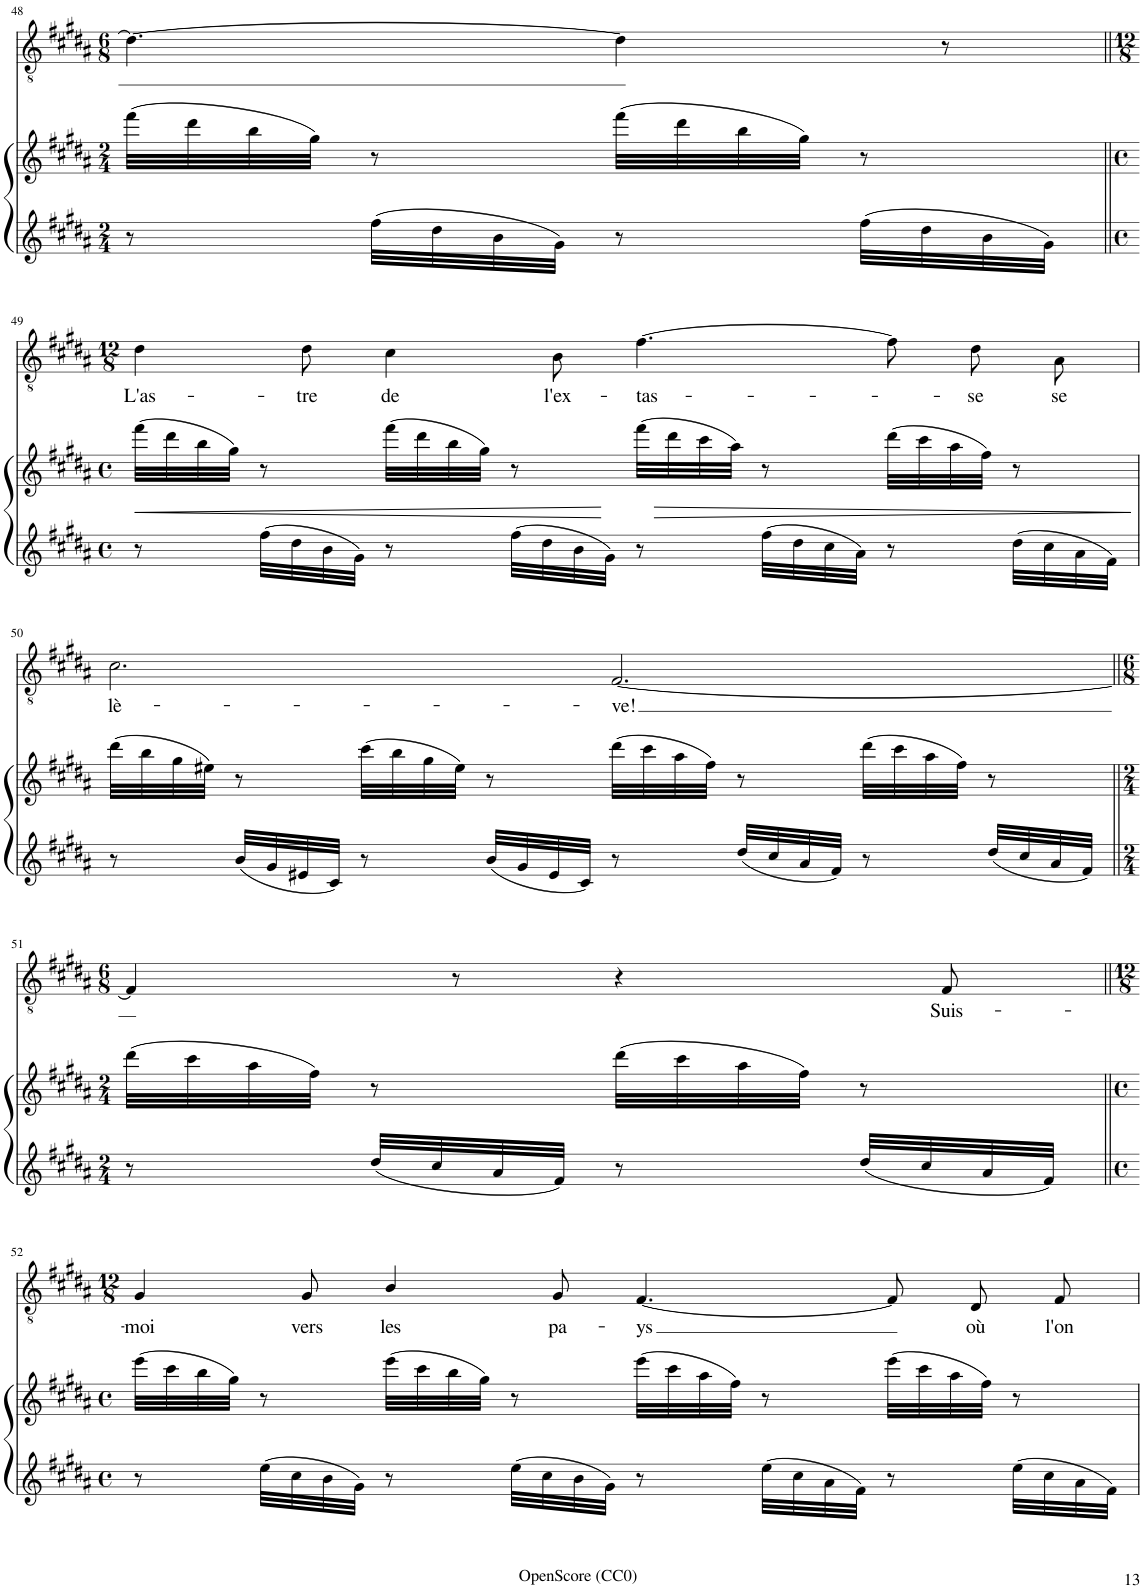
**kern	**kern	**dynam	**kern	**text
*part2	*part2	*part2	*part1	*part1
*staff3	*staff2	*staff2/3	*staff1	*staff1
*I"Piano	*	*	*I"Tenor	*
*I'Pno	*	*	*	*
!!LO:PB:g=z
*clefG2	*clefG2	*	*clefGv2	*
*k[f#c#g#d#a#]	*k[f#c#g#d#a#]	*	*k[f#c#g#d#a#]	*
*M2/4	*M2/4	*	*M6/8	*
=48	=48	=48	=48	=48
8r	(32fff#\LLL	.	4.d#\_	.
.	32ddd#\	.	.	.
.	32bb\	.	.	.
.	32gg#\JJJ)	.	.	.
32ff#\LLL	8r	.	.	.
32dd#\	.	.	.	.
32b\	.	.	.	.
32g#\JJJ	.	.	.	.
8r	(32fff#\LLL	.	.	.
.	32ddd#\	.	.	.
.	32bb\	.	.	.
.	32gg#\JJJ)	.	.	.
32ff#\LLL	8r	.	4d#\]	.
32dd#\	.	.	.	.
32b\	.	.	.	.
32g#\JJJ	.	.	.	.
4ryy	4ryy	.	.	.
.	.	.	8r	.
!!LO:LB:g=z
=49||	=49||	=49||	=49||	=49||
*M4/4	*M4/4	*	*M12/8	*
!	!	!LO:HP:b	!	!LO:LY:b
8r	(32fff#\LLL	<	4d#\	L'as-
.	32ddd#\	.	.	.
.	32bb\	.	.	.
.	32gg#\JJJ)	.	.	.
32ff#\LLL	8r	.	.	.
32dd#\	.	.	.	.
32b\	.	.	.	.
32g#\JJJ	.	.	.	.
!	!	!	!	!LO:LY:b
8r	(32fff#\LLL	.	8d#\	-tre
.	32ddd#\	.	.	.
.	32bb\	.	.	.
.	32gg#\JJJ)	.	.	.
!	!	!	!	!LO:LY:b
32ff#\LLL	8r	.	4c#\	de
32dd#\	.	.	.	.
32b\	.	.	.	.
32g#\JJJ	.	.	.	.
!	!	!LO:HP:n=1:b	!	!
8r	(32fff#\LLL	[ >	.	.
.	32ddd#\	.	.	.
.	32ccc#\	.	.	.
.	32aa#\JJJ)	.	.	.
!	!	!	!	!LO:LY:b
32ff#\LLL	8r	.	8B\	l'ex-
32dd#\	.	.	.	.
32cc#\	.	.	.	.
32a#\JJJ	.	.	.	.
!	!	!	!	!LO:LY:b
8r	(32ddd#\LLL	.	[4.f#\	-tas-
.	32ccc#\	.	.	.
.	32aa#\	.	.	.
.	32ff#\JJJ)	.	.	.
32dd#\LLL	8r	.	.	.
32cc#\	.	.	.	.
32a#\	.	.	.	.
32f#\JJJ	.	.	.	.
2ryy	2ryy	]	.	.
.	.	.	8f#\L]	.
!	!	!	!	!LO:LY:b
.	.	.	8d#\	-se
!	!	!	!	!LO:LY:b
.	.	.	8A#\J	se
!!LO:LB:g=z
=50	=50	=50	=50	=50
!	!	!	!	!LO:LY:b
8r	(32ddd#\LLL	.	2.c#\	lè-
.	32bb\	.	.	.
.	32gg#\	.	.	.
.	32ee#X\JJJ)	.	.	.
32b/LLL	8r	.	.	.
32g#/	.	.	.	.
32e#X/	.	.	.	.
32c#/JJJ	.	.	.	.
8r	(32ccc#\LLL	.	.	.
.	32bb\	.	.	.
.	32gg#\	.	.	.
.	32ee#\JJJ)	.	.	.
32b/LLL	8r	.	.	.
32g#/	.	.	.	.
32e#/	.	.	.	.
32c#/JJJ	.	.	.	.
8r	(32ddd#\LLL	.	.	.
.	32ccc#\	.	.	.
.	32aa#\	.	.	.
.	32ff#\JJJ)	.	.	.
32dd#/LLL	8r	.	.	.
32cc#/	.	.	.	.
32a#/	.	.	.	.
32f#/JJJ	.	.	.	.
!	!	!	!	!LO:LY:b
8r	(32ddd#\LLL	.	[2.F#/	-ve!
.	32ccc#\	.	.	.
.	32aa#\	.	.	.
.	32ff#\JJJ)	.	.	.
32dd#/LLL	8r	.	.	.
32cc#/	.	.	.	.
32a#/	.	.	.	.
32f#/JJJ	.	.	.	.
2ryy	2ryy	.	.	.
!!LO:LB:g=z
=51||	=51||	=51||	=51||	=51||
*M2/4	*M2/4	*	*M6/8	*
8r	(32ddd#\LLL	.	4F#/]	.
.	32ccc#\	.	.	.
.	32aa#\	.	.	.
.	32ff#\JJJ)	.	.	.
32dd#/LLL	8r	.	.	.
32cc#/	.	.	.	.
32a#/	.	.	.	.
32f#/JJJ	.	.	.	.
8r	(32ddd#\LLL	.	8r	.
.	32ccc#\	.	.	.
.	32aa#\	.	.	.
.	32ff#\JJJ)	.	.	.
32dd#/LLL	8r	.	4r	.
32cc#/	.	.	.	.
32a#/	.	.	.	.
32f#/JJJ	.	.	.	.
4ryy	4ryy	.	.	.
!	!	!	!	!LO:LY:b
.	.	.	8F#/	Suis-
!!LO:LB:g=z
=52||	=52||	=52||	=52||	=52||
*M4/4	*M4/4	*	*M12/8	*
!	!	!	!	!LO:LY:b
8r	(32eee\LLL	.	4G#/	-moi
.	32ccc#\	.	.	.
.	32bb\	.	.	.
.	32gg#\JJJ)	.	.	.
32ee\LLL	8r	.	.	.
32cc#\	.	.	.	.
32b\	.	.	.	.
32g#\JJJ	.	.	.	.
!	!	!	!	!LO:LY:b
8r	(32eee\LLL	.	8G#/	vers
.	32ccc#\	.	.	.
.	32bb\	.	.	.
.	32gg#\JJJ)	.	.	.
!	!	!	!	!LO:LY:b
32ee\LLL	8r	.	4B/	les
32cc#\	.	.	.	.
32b\	.	.	.	.
32g#\JJJ	.	.	.	.
8r	(32eee\LLL	.	.	.
.	32ccc#\	.	.	.
.	32aa#\	.	.	.
.	32ff#\JJJ)	.	.	.
!	!	!	!	!LO:LY:b
32ee\LLL	8r	.	8G#/	pa-
32cc#\	.	.	.	.
32a#\	.	.	.	.
32f#\JJJ	.	.	.	.
!	!	!	!	!LO:LY:b
8r	(32eee\LLL	.	[4.F#/	-ys
.	32ccc#\	.	.	.
.	32aa#\	.	.	.
.	32ff#\JJJ)	.	.	.
32ee\LLL	8r	.	.	.
32cc#\	.	.	.	.
32a#\	.	.	.	.
32f#\JJJ	.	.	.	.
2ryy	2ryy	.	.	.
.	.	.	8F#/L]	.
!	!	!	!	!LO:LY:b
.	.	.	8D#/	où
!	!	!	!	!LO:LY:b
.	.	.	8F#/J	l'on
=	=	=	=	=
*-	*-	*-	*-	*-
